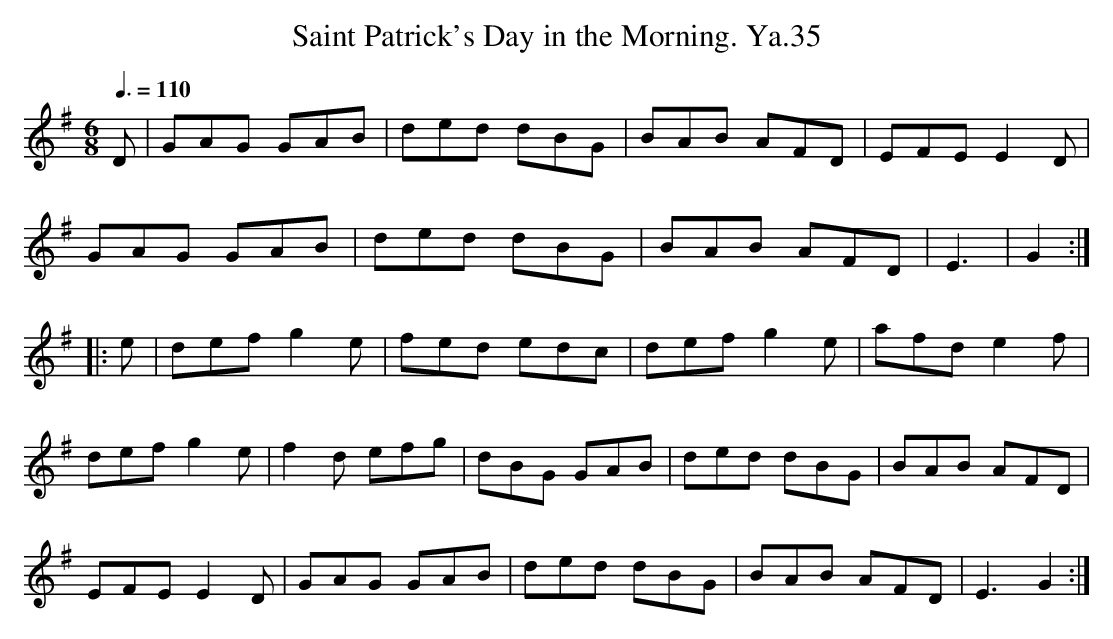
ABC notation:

X:1
T:Saint Patrick's Day in the Morning. Ya.35
L:1/8
M:6/8
Q:3/8=110
K:G
D|GAG GAB|ded dBG|BAB AFD|EFE E2D|
GAG GAB|ded dBG|BAB AFD|E3|G2:|
|:e|defg2e|fed edc|def g2e|afde2f|
defg2e|f2d efg|dBG GAB|ded dBG |BAB AFD |
EFEE2D|GAG GAB | ded dBG |BAB AFD|E3 G2:|]
